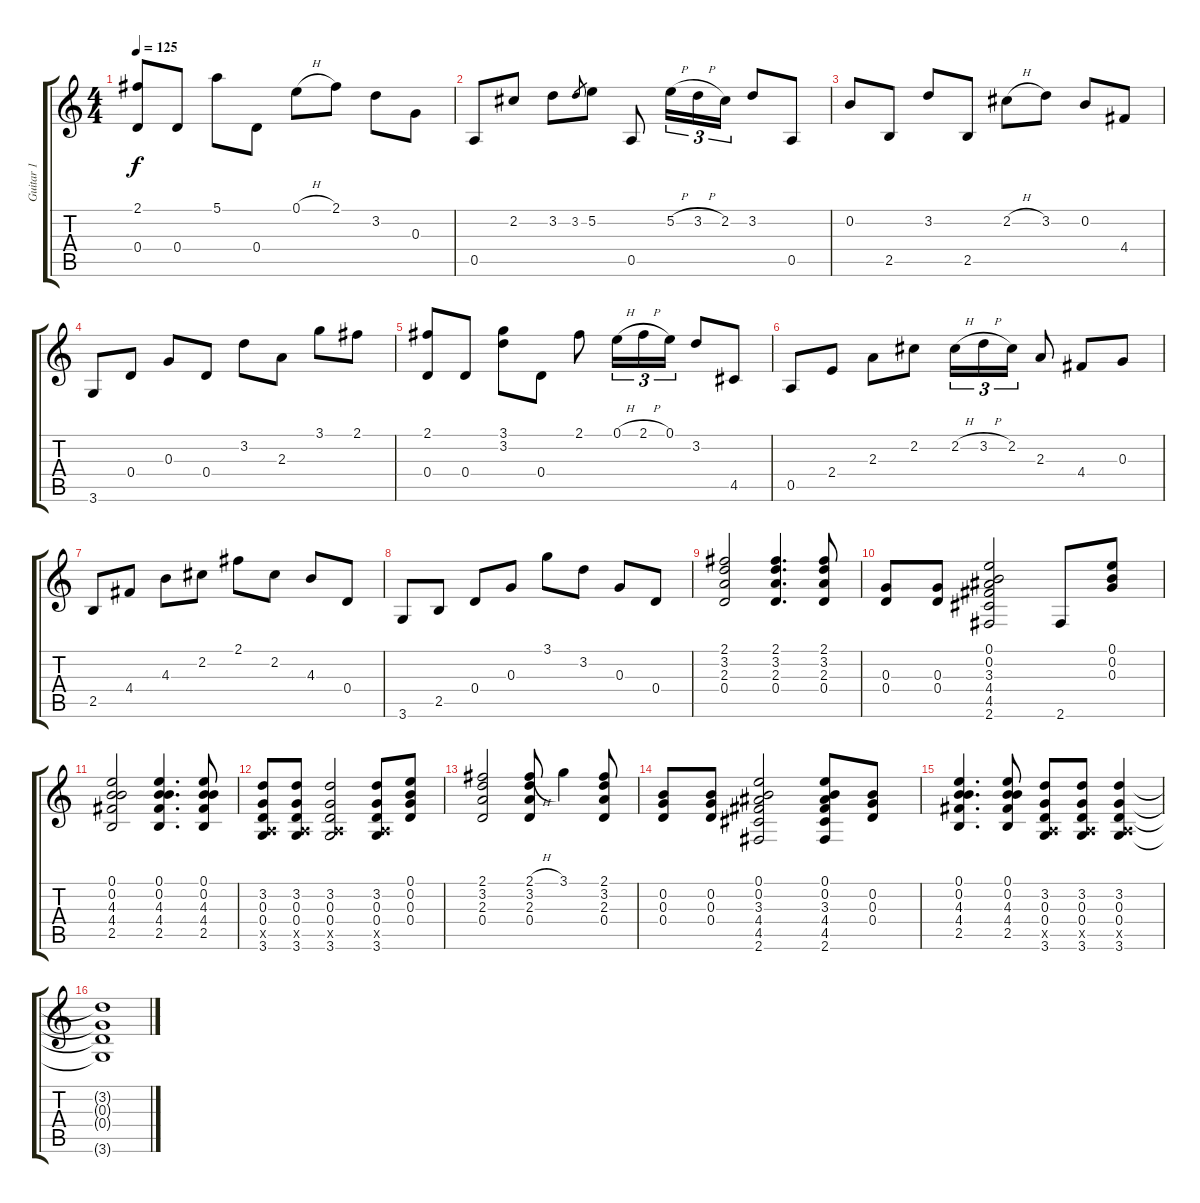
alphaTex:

\track ("Guitar 1" "Guitar 1") {instrument electricguitarjazz}
\staff {score tabs}
\tuning (E4 B3 G3 D3 A2 E2) {hide}
\ts (4 4)
\tempo 125
\clef g2
\ks c
(2.1 0.4).8{dy f} 0.4.8 5.1.8 0.4.8 0.1{h}.8 2.1.8 3.2.8 0.3.8 |
0.5.8 2.2.8 3.2.8 3.2.8{gr} 5.2.8 0.5.8 5.2{h}.16{tu (3 2)} 3.2{h}.16{tu (3 2)} 2.2.16{tu (3 2)} 3.2.8 0.5.8 |
0.2.8 2.5.8 3.2.8 2.5.8 2.2{h}.8 3.2.8 0.2.8 4.4.8 |
3.6.8 0.4.8 0.3.8 0.4.8 3.2.8 2.3.8 3.1.8 2.1.8 |
(2.1 0.4).8 0.4.8 (3.1 3.2).8 0.4.8 2.1.8 0.1{h}.16{tu (3 2)} 2.1{h}.16{tu (3 2)} 0.1.16{tu (3 2)} 3.2.8 4.5.8 |
0.5.8 2.4.8 2.3.8 2.2.8 2.2{h}.16{tu (3 2)} 3.2{h}.16{tu (3 2)} 2.2.16{tu (3 2)} 2.3.8 4.4.8 0.3.8 |
2.5.8 4.4.8 4.3.8 2.2.8 2.1.8 2.2.8 4.3.8 0.4.8 |
3.6.8 2.5.8 0.4.8 0.3.8 3.1.8 3.2.8 0.3.8 0.4.8 |
(2.1 3.2 2.3 0.4).2 (2.1 3.2 2.3 0.4).4{d} (2.1 3.2 2.3 0.4).8 |
(0.3 0.4).8 (0.3 0.4).8 (0.1 0.2 3.3 4.4 4.5 2.6).2 2.6.8 (0.1 0.2 0.3).8 |
(0.1 0.2 4.3 4.4 2.5).2 (0.1 0.2 4.3 4.4 2.5).4{d} (0.1 0.2 4.3 4.4 2.5).8 |
(3.2 0.3 0.4 0.5{x} 3.6).8 (3.2 0.3 0.4 0.5{x} 3.6).8 (3.2 0.3 0.4 0.5{x} 3.6).2 (3.2 0.3 0.4 0.5{x} 3.6).8 (0.1 0.2 0.3 0.4).8 |
(2.1 3.2 2.3 0.4).2 (2.1{h} 3.2 2.3 0.4).8 3.1.4 (2.1 3.2 2.3 0.4).8 |
(0.2 0.3 0.4).8 (0.2 0.3 0.4).8 (0.1 0.2 3.3 4.4 4.5 2.6).2 (0.1 0.2 3.3 4.4 4.5 2.6).8 (0.2 0.3 0.4).8 |
(0.1 0.2 4.3 4.4 2.5).4{d} (0.1 0.2 4.3 4.4 2.5).8 (3.2 0.3 0.4 0.5{x} 3.6).8 (3.2 0.3 0.4 0.5{x} 3.6).8 (3.2 0.3 0.4 0.5{x} 3.6).4 |
(3.2{t} 0.3{t} 0.4{t} 3.6{t}).1
